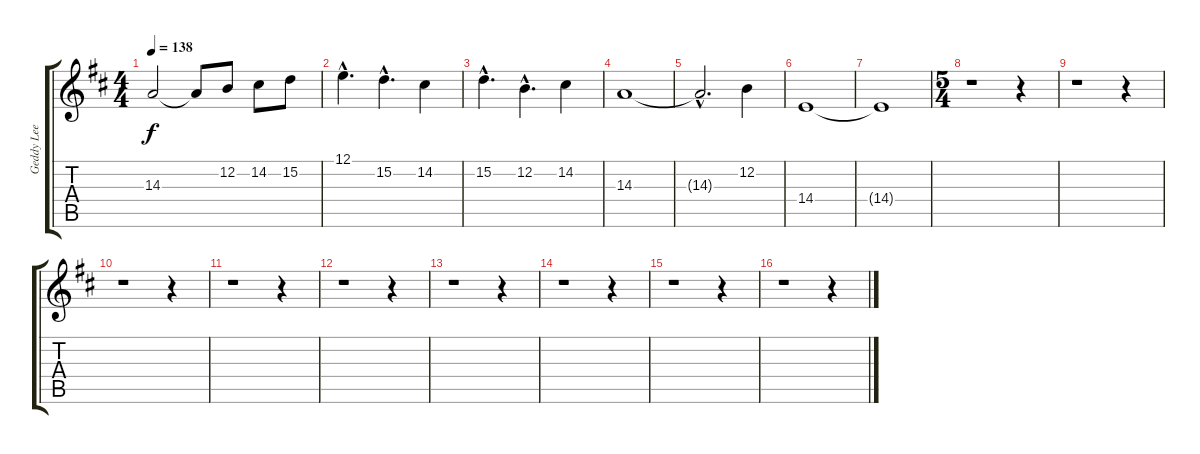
\track ("Geddy Lee (Moog)" "Geddy Lee ") {instrument flute}
\staff {score tabs}
\tuning (E4 B3 G3 D3 A2 E2) {hide}
\ts (4 4)
\tempo 138
\clef g2
\ks d
14.3.2{dy f} 14.3{t}.8 12.2.8 14.2.8 15.2.8 |
12.1{hac}.4{d} 15.2{hac}.4{d} 14.2.4 |
15.2{hac}.4{d} 12.2{hac}.4{d} 14.2.4 |
14.3.1 |
14.3{hac t}.2{d} 12.2.4 |
14.4.1 |
14.4{t}.1 |
\ts (5 4)
r.1 r.4 |
r.1 r.4 |
r.1 r.4 |
r.1 r.4 |
r.1 r.4 |
r.1 r.4 |
r.1 r.4 |
r.1 r.4 |
r.1 r.4
